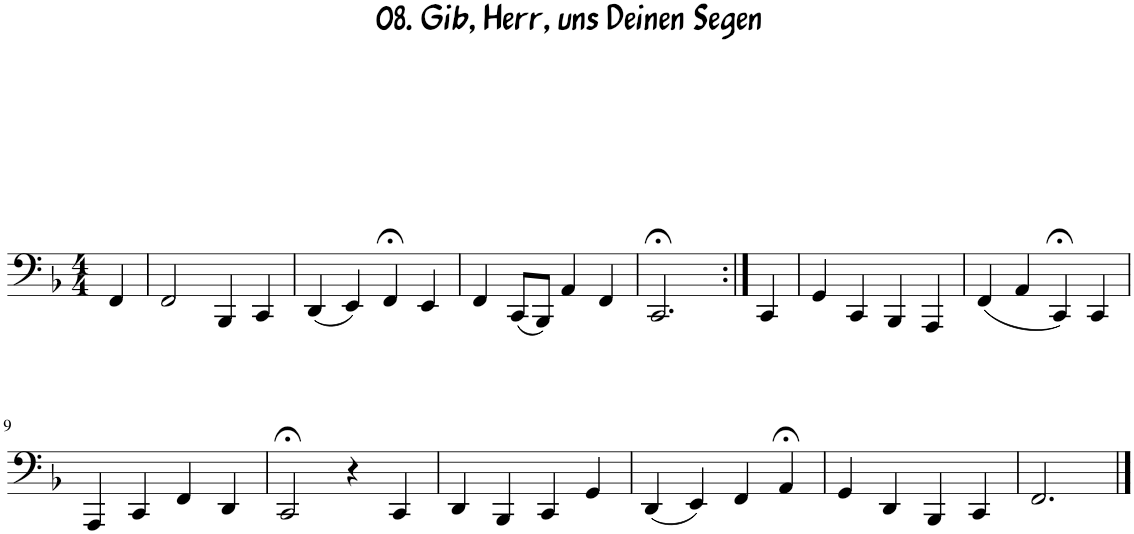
**kern
*part1
*staff1
*I"Tuba
*I'Tba.
*clefF4
*k[b-]
*M4/4
=1
4FF/
=2
2FF/
4BBB-/
4CC/
=3
(4DD/
4EE/)
4FF;</
4EE/
=4
4FF/
(8CC/L
8BBB-/J)
4AA/
4FF/
=5
2.CC;</
=6:|!
4CC/
=7
4GG/
4CC/
4BBB-/
4AAA/
=8
(4FF/
4AA/
4CC;</)
4CC/
!!LO:LB:g=z
=9
4AAA/
4CC/
4FF/
4DD/
=10
2CC;</
4r
4CC/
=11
4DD/
4BBB-/
4CC/
4GG/
=12
(4DD/
4EE/)
4FF/
4AA;</
=13
4GG/
4DD/
4BBB-/
4CC/
=14
2.FF/
==
*-
